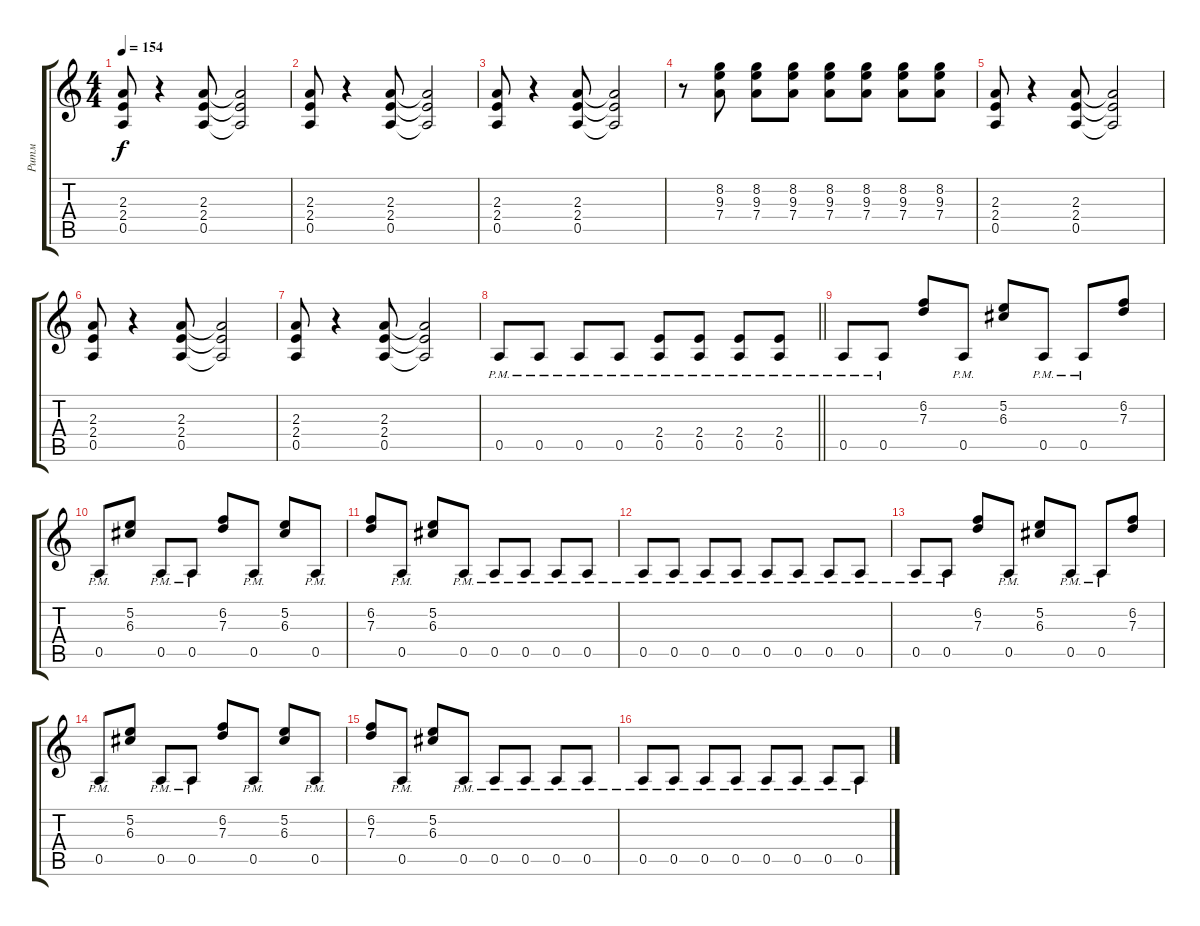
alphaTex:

\track ("Ритм" "Ритм") {instrument distortionguitar}
\staff {score tabs}
\tuning (E4 B3 G3 D3 A2 E2) {hide}
\ts (4 4)
\tempo 154
\clef g2
\ks c
(2.3 2.4 0.5).8{dy f} r.4 (2.3 2.4 0.5).8 (2.3{t} 2.4{t} 0.5{t}).2 |
(2.3 2.4 0.5).8 r.4 (2.3 2.4 0.5).8 (2.3{t} 2.4{t} 0.5{t}).2 |
(2.3 2.4 0.5).8 r.4 (2.3 2.4 0.5).8 (2.3{t} 2.4{t} 0.5{t}).2 |
r.8 (8.2 9.3 7.4).8 (8.2 9.3 7.4).8 (8.2 9.3 7.4).8 (8.2 9.3 7.4).8 (8.2 9.3 7.4).8 (8.2 9.3 7.4).8 (8.2 9.3 7.4).8 |
(2.3 2.4 0.5).8 r.4 (2.3 2.4 0.5).8 (2.3{t} 2.4{t} 0.5{t}).2 |
(2.3 2.4 0.5).8 r.4 (2.3 2.4 0.5).8 (2.3{t} 2.4{t} 0.5{t}).2 |
(2.3 2.4 0.5).8 r.4 (2.3 2.4 0.5).8 (2.3{t} 2.4{t} 0.5{t}).2 |
\barLineRight lightlight
0.5{pm}.8 0.5{pm}.8 0.5{pm}.8 0.5{pm}.8 (2.4 0.5{pm}).8 (2.4 0.5{pm}).8 (2.4 0.5{pm}).8 (2.4 0.5{pm}).8 |
0.5{pm}.8 0.5{pm}.8 (6.2 7.3).8 0.5{pm}.8 (5.2 6.3).8 0.5{pm}.8 0.5{pm}.8 (6.2 7.3).8 |
0.5{pm}.8 (5.2 6.3).8 0.5{pm}.8 0.5{pm}.8 (6.2 7.3).8 0.5{pm}.8 (5.2 6.3).8 0.5{pm}.8 |
(6.2 7.3).8 0.5{pm}.8 (5.2 6.3).8 0.5{pm}.8 0.5{pm}.8 0.5{pm}.8 0.5{pm}.8 0.5{pm}.8 |
0.5{pm}.8 0.5{pm}.8 0.5{pm}.8 0.5{pm}.8 0.5{pm}.8 0.5{pm}.8 0.5{pm}.8 0.5{pm}.8 |
0.5{pm}.8 0.5{pm}.8 (6.2 7.3).8 0.5{pm}.8 (5.2 6.3).8 0.5{pm}.8 0.5{pm}.8 (6.2 7.3).8 |
0.5{pm}.8 (5.2 6.3).8 0.5{pm}.8 0.5{pm}.8 (6.2 7.3).8 0.5{pm}.8 (5.2 6.3).8 0.5{pm}.8 |
(6.2 7.3).8 0.5{pm}.8 (5.2 6.3).8 0.5{pm}.8 0.5{pm}.8 0.5{pm}.8 0.5{pm}.8 0.5{pm}.8 |
0.5{pm}.8 0.5{pm}.8 0.5{pm}.8 0.5{pm}.8 0.5{pm}.8 0.5{pm}.8 0.5{pm}.8 0.5{pm}.8
